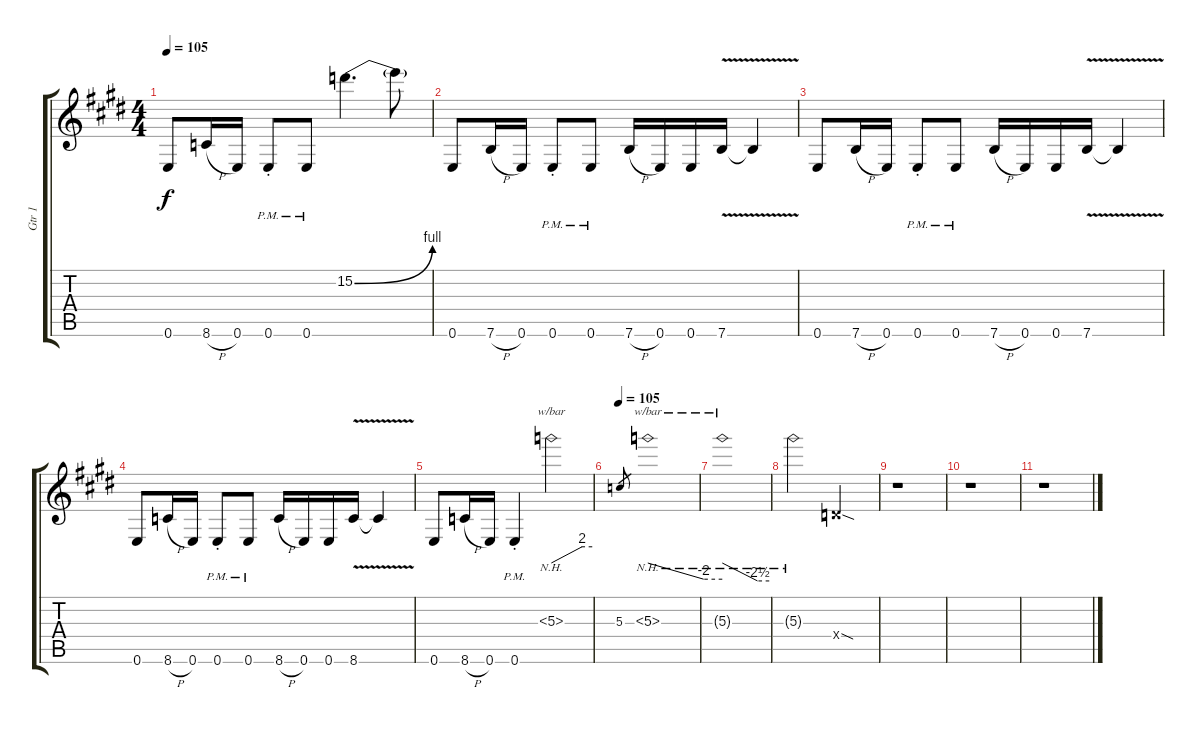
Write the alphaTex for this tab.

\track ("Gtr 1" "Gtr 1") {instrument distortionguitar}
\staff {score tabs}
\tuning (E4 B3 G3 D3 A2 E2) {hide}
\ts (4 4)
\tempo 105
\clef g2
\ks c#minor
0.6.8{dy f} 8.6{h}.16 0.6.16 0.6{pm st}.8 0.6{pm}.8 15.2{be (bend 0 0 60 4)}.4{d} 15.2{t}.8 |
\ks e
0.6.8 7.6{h}.16 0.6.16 0.6{pm st}.8 0.6{pm}.8 7.6{h}.16 0.6.16 0.6.16 7.6{v}.16 7.6{v t}.4 |
\ks c#minor
0.6.8 7.6{h}.16 0.6.16 0.6{pm st}.8 0.6{pm}.8 7.6{h}.16 0.6.16 0.6.16 7.6{v}.16 7.6{v t}.4 |
0.6.8 8.6{h}.16 0.6.16 0.6{pm st}.8 0.6{pm}.8 8.6{h}.16 0.6.16 0.6.16 8.6{v}.16 8.6{v t}.4 |
0.6.8 8.6{h}.16 0.6.16 0.6{pm st}.4 5.3{nh}.2{tbe (custom default 0 0 45 8 60 8)} |
\tempo 105
\ks e
5.3.8{gr} 5.3{nh}.1{tbe (custom default 0 0 45 -8 60 -8)} |
\ks c#minor
5.3{nh t}.1{tbe (custom default 0 0 45 -10 60 -10)} |
5.3{nh t}.2 0.4{sod x}.2 |
r.1 |
r.1 |
r.1
